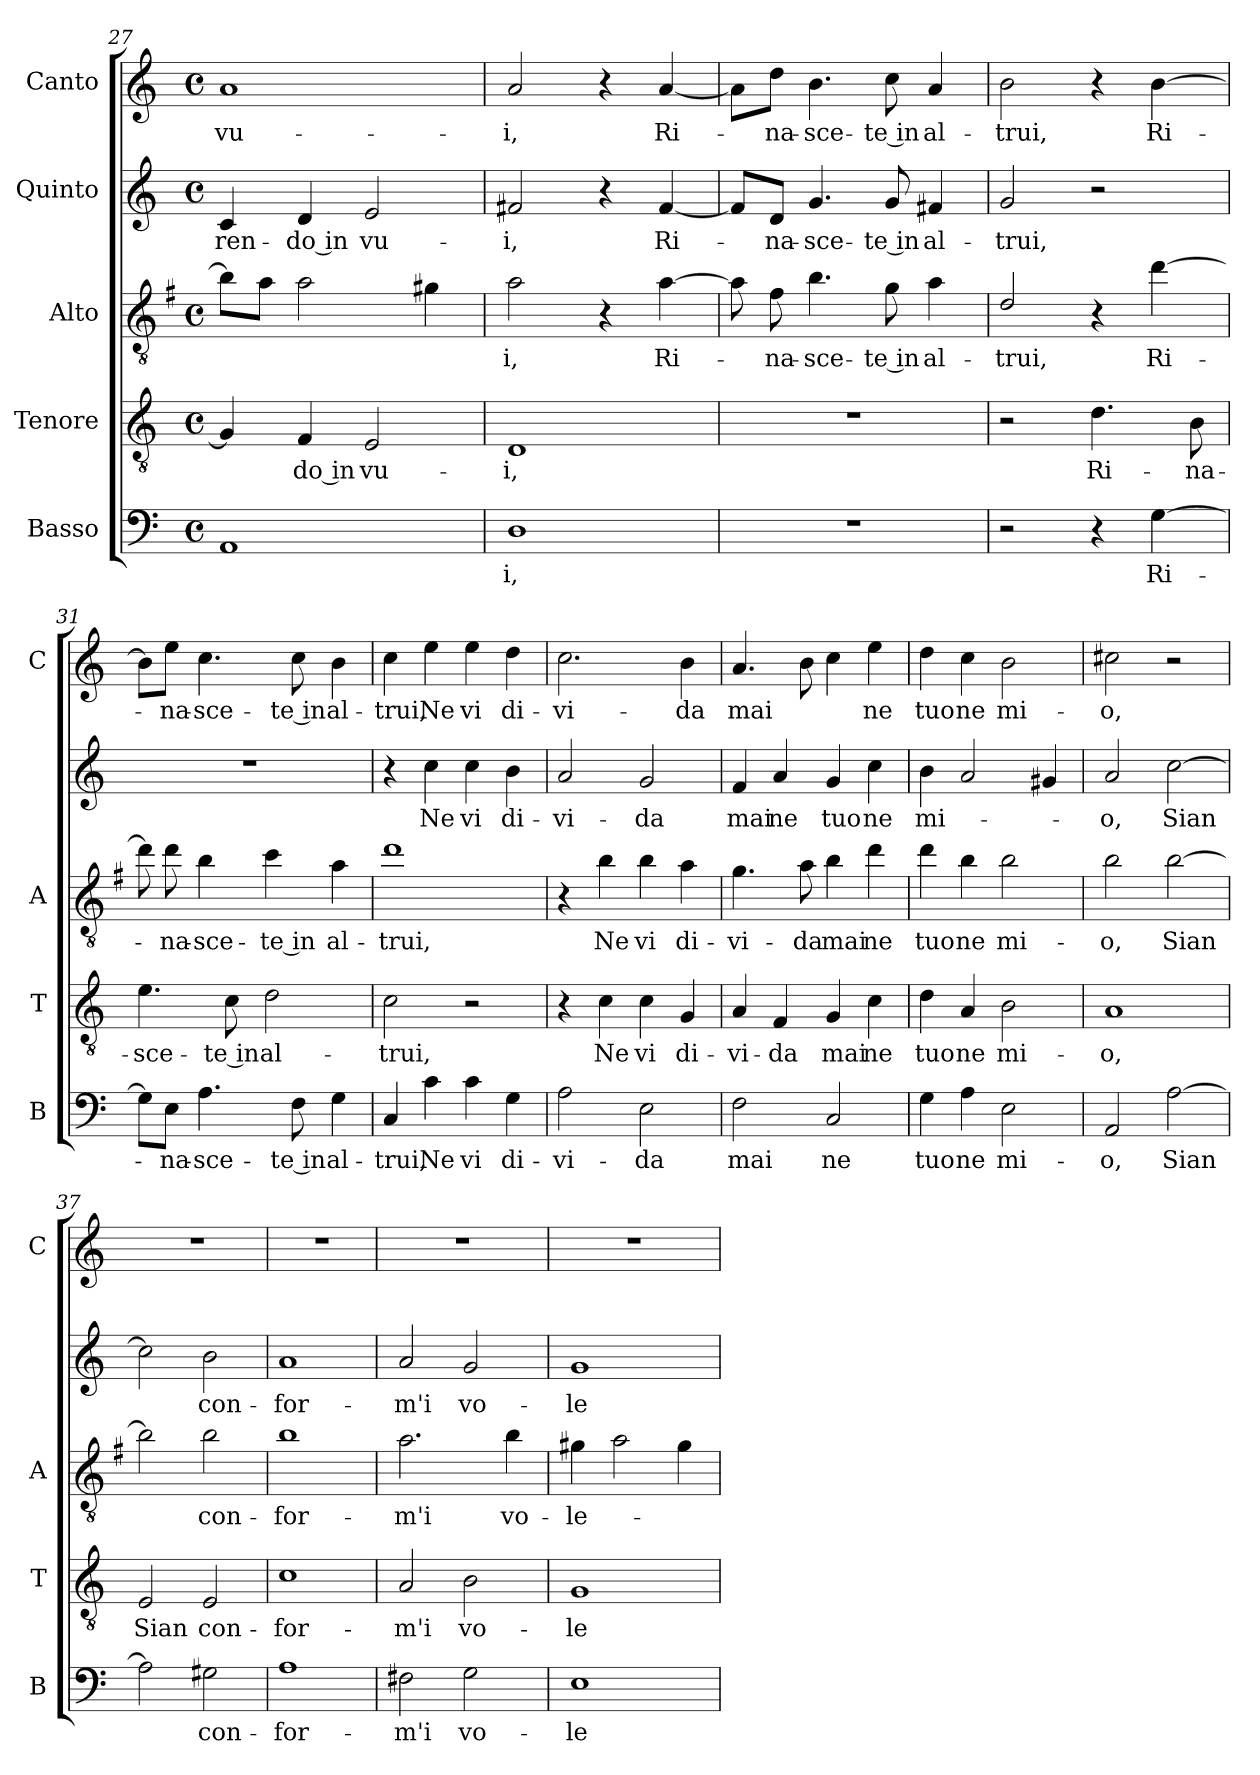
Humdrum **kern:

**kern	**text	**kern	**text	**kern	**text	**kern	**text	**kern	**text
*part5	*part5	*part4	*part4	*part3	*part3	*part2	*part2	*part1	*part1
*staff5	*staff5	*staff4	*staff4	*staff3	*staff3	*staff2	*staff2	*staff1	*staff1
*I"Basso	*	*I"Tenore	*	*I"Alto	*	*I"Quinto	*	*I"Canto	*
*I'B	*	*I'T	*	*I'A	*	*	*	*I'C	*
!!LO:LB:g=z
*clefF4	*	*clefGv2	*	*clefGv2	*	*clefG2	*	*clefG2	*
*	*	*	*	*ITrd4c7	*	*	*	*	*
*k[]	*	*k[]	*	*k[]	*	*k[]	*	*k[]	*
*C:	*	*C:	*	*C:	*	*C:	*	*C:	*
*M4/4	*	*M4/4	*	*M4/4	*	*M4/4	*	*M4/4	*
*met(c)	*	*met(c)	*	*met(c)	*	*met(c)	*	*met(c)	*
=27	=27	=27	=27	=27	=27	=27	=27	=27	=27
!	!	!	!	!	!	!	!LO:LY:b	!	!LO:LY:b
1AA	.	4G/]	.	8e\L]	.	4c/	-ren-	1a	vu-
.	.	.	.	8d\J	.	.	.	.	.
!	!	!	!LO:LY:b	!	!	!	!LO:LY:b	!	!
.	.	4F/	-do in	2d\	.	4d/	-do in	.	.
!	!	!	!LO:LY:b	!	!	!	!LO:LY:b	!	!
.	.	2E/	vu-	.	.	2e/	vu-	.	.
.	.	.	.	4c#X\	.	.	.	.	.
=28	=28	=28	=28	=28	=28	=28	=28	=28	=28
!	!LO:LY:b	!	!LO:LY:b	!	!LO:LY:b	!	!LO:LY:b	!	!LO:LY:b
1D	-i,	1D	-i,	2d\	-i,	2f#X/	-i,	2a/	-i,
.	.	.	.	4r	.	4r	.	4r	.
!	!	!	!	!	!LO:LY:b	!	!LO:LY:b	!	!LO:LY:b
.	.	.	.	[4d\	Ri-	[4f#/	Ri-	[4a/	Ri-
=29	=29	=29	=29	=29	=29	=29	=29	=29	=29
1r	.	1r	.	8d\]	.	8f#/L]	.	8a\L]	.
!	!	!	!	!	!LO:LY:b	!	!LO:LY:b	!	!LO:LY:b
.	.	.	.	8B\	-na-	8d/J	-na-	8dd\J	-na-
!	!	!	!	!	!LO:LY:b	!	!LO:LY:b	!	!LO:LY:b
.	.	.	.	4.e\	-sce-	4.g/	-sce-	4.b\	-sce-
!	!	!	!	!	!LO:LY:b	!	!LO:LY:b	!	!LO:LY:b
.	.	.	.	8c\	-te in	8g/	-te in	8cc\	-te in
!	!	!	!	!	!LO:LY:b	!	!LO:LY:b	!	!LO:LY:b
.	.	.	.	4d\	al-	4f#X/	al-	4a/	al-
=30	=30	=30	=30	=30	=30	=30	=30	=30	=30
!	!	!	!	!	!LO:LY:b	!	!LO:LY:b	!	!LO:LY:b
2r	.	2r	.	2G/	-trui,	2g/	-trui,	2b\	-trui,
!	!	!	!LO:LY:b	!	!	!	!	!	!
4r	.	4.d\	Ri-	4r	.	2r	.	4r	.
!	!LO:LY:b	!	!	!	!LO:LY:b	!	!	!	!LO:LY:b
[4G\	Ri-	.	.	[4g\	Ri-	.	.	[4b\	Ri-
!	!	!	!LO:LY:b	!	!	!	!	!	!
.	.	8B\	-na-	.	.	.	.	.	.
=31	=31	=31	=31	=31	=31	=31	=31	=31	=31
!	!	!	!LO:LY:b	!	!	!	!	!	!
8G\L]	.	4.e\	-sce-	8g\]	.	1r	.	8b\L]	.
!	!LO:LY:b	!	!	!	!LO:LY:b	!	!	!	!LO:LY:b
8E\J	-na-	.	.	8g\	-na-	.	.	8ee\J	-na-
!	!LO:LY:b	!	!	!	!LO:LY:b	!	!	!	!LO:LY:b
4.A\	-sce-	.	.	4e\	-sce-	.	.	4.cc\	-sce-
!	!	!	!LO:LY:b	!	!	!	!	!	!
.	.	8c\	-te in	.	.	.	.	.	.
!	!	!	!LO:LY:b	!	!LO:LY:b	!	!	!	!
.	.	2d\	al-	4f\	-te in	.	.	.	.
!	!LO:LY:b	!	!	!	!	!	!	!	!LO:LY:b
8F\	-te in	.	.	.	.	.	.	8cc\	-te in
!	!LO:LY:b	!	!	!	!LO:LY:b	!	!	!	!LO:LY:b
4G\	al-	.	.	4d\	al-	.	.	4b\	al-
=32	=32	=32	=32	=32	=32	=32	=32	=32	=32
!	!LO:LY:b	!	!LO:LY:b	!	!LO:LY:b	!	!	!	!LO:LY:b
4C/	-trui,	2c\	-trui,	1g	-trui,	4r	.	4cc\	-trui,
!	!LO:LY:b	!	!	!	!	!	!LO:LY:b	!	!LO:LY:b
4c\	Ne	.	.	.	.	4cc\	Ne	4ee\	Ne
!	!LO:LY:b	!	!	!	!	!	!LO:LY:b	!	!LO:LY:b
4c\	vi	2r	.	.	.	4cc\	vi	4ee\	vi
!	!LO:LY:b	!	!	!	!	!	!LO:LY:b	!	!LO:LY:b
4G\	di-	.	.	.	.	4b\	di-	4dd\	di-
=33	=33	=33	=33	=33	=33	=33	=33	=33	=33
!	!LO:LY:b	!	!	!	!	!	!LO:LY:b	!	!LO:LY:b
2A\	-vi-	4r	.	4r	.	2a/	-vi-	2.cc\	-vi-
!	!	!	!LO:LY:b	!	!LO:LY:b	!	!	!	!
.	.	4c\	Ne	4e\	Ne	.	.	.	.
!	!LO:LY:b	!	!LO:LY:b	!	!LO:LY:b	!	!LO:LY:b	!	!
2E\	-da	4c\	vi	4e\	vi	2g/	-da	.	.
!	!	!	!LO:LY:b	!	!LO:LY:b	!	!	!	!LO:LY:b
.	.	4G/	di-	4d\	di-	.	.	4b\	-da
!!LO:LB:g=z
=34	=34	=34	=34	=34	=34	=34	=34	=34	=34
!	!LO:LY:b	!	!LO:LY:b	!	!LO:LY:b	!	!LO:LY:b	!	!LO:LY:b
2F\	mai	4A/	-vi-	4.c\	-vi-	4f/	mai	4.a/	mai
!	!	!	!LO:LY:b	!	!	!	!LO:LY:b	!	!
.	.	4F/	-da	.	.	4a/	ne	.	.
!	!	!	!	!	!LO:LY:b	!	!	!	!
.	.	.	.	8d\	-da	.	.	8b\	.
!	!LO:LY:b	!	!LO:LY:b	!	!LO:LY:b	!	!LO:LY:b	!	!
2C/	ne	4G/	mai	4e\	mai	4g/	tuo	4cc\	.
!	!	!	!LO:LY:b	!	!LO:LY:b	!	!LO:LY:b	!	!LO:LY:b
.	.	4c\	ne	4g\	ne	4cc\	ne	4ee\	ne
=35	=35	=35	=35	=35	=35	=35	=35	=35	=35
!	!LO:LY:b	!	!LO:LY:b	!	!LO:LY:b	!	!LO:LY:b	!	!LO:LY:b
4G\	tuo	4d\	tuo	4g\	tuo	4b\	mi-	4dd\	tuo
!	!LO:LY:b	!	!LO:LY:b	!	!LO:LY:b	!	!	!	!LO:LY:b
4A\	ne	4A/	ne	4e\	ne	2a/	.	4cc\	ne
!	!LO:LY:b	!	!LO:LY:b	!	!LO:LY:b	!	!	!	!LO:LY:b
2E\	mi-	2B\	mi-	2e\	mi-	.	.	2b\	mi-
.	.	.	.	.	.	4g#X/	.	.	.
=36	=36	=36	=36	=36	=36	=36	=36	=36	=36
!	!LO:LY:b	!	!LO:LY:b	!	!LO:LY:b	!	!LO:LY:b	!	!LO:LY:b
2AA/	-o,	1A	-o,	2e\	-o,	2a/	-o,	2cc#X\	-o,
!	!LO:LY:b	!	!	!	!LO:LY:b	!	!LO:LY:b	!	!
[2A\	Sian	.	.	[2e\	Sian	[2cc\	Sian	2r	.
=37	=37	=37	=37	=37	=37	=37	=37	=37	=37
!	!	!	!LO:LY:b	!	!	!	!	!	!
2A\]	.	2E/	Sian	2e\]	.	2cc\]	.	1r	.
!	!LO:LY:b	!	!LO:LY:b	!	!LO:LY:b	!	!LO:LY:b	!	!
2G#X\	con-	2E/	con-	2e\	con-	2b\	con-	.	.
=38	=38	=38	=38	=38	=38	=38	=38	=38	=38
!	!LO:LY:b	!	!LO:LY:b	!	!LO:LY:b	!	!LO:LY:b	!	!
1A	-for-	1c	-for-	1e	-for-	1a	-for-	1r	.
=39	=39	=39	=39	=39	=39	=39	=39	=39	=39
!	!LO:LY:b	!	!LO:LY:b	!	!LO:LY:b	!	!LO:LY:b	!	!
2F#X\	-m'i	2A/	-m'i	2.d\	-m'i	2a/	-m'i	1r	.
!	!LO:LY:b	!	!LO:LY:b	!	!	!	!LO:LY:b	!	!
2G\	vo-	2B\	vo-	.	.	2g/	vo-	.	.
!	!	!	!	!	!LO:LY:b	!	!	!	!
.	.	.	.	4e\	vo-	.	.	.	.
=40	=40	=40	=40	=40	=40	=40	=40	=40	=40
!	!LO:LY:b	!	!LO:LY:b	!	!LO:LY:b	!	!LO:LY:b	!	!
1E	-le-	1G	-le-	4c#X\	-le-	1g	-le-	1r	.
.	.	.	.	2d\	.	.	.	.	.
.	.	.	.	4c#\	.	.	.	.	.
=	=	=	=	=	=	=	=	=	=
*-	*-	*-	*-	*-	*-	*-	*-	*-	*-
